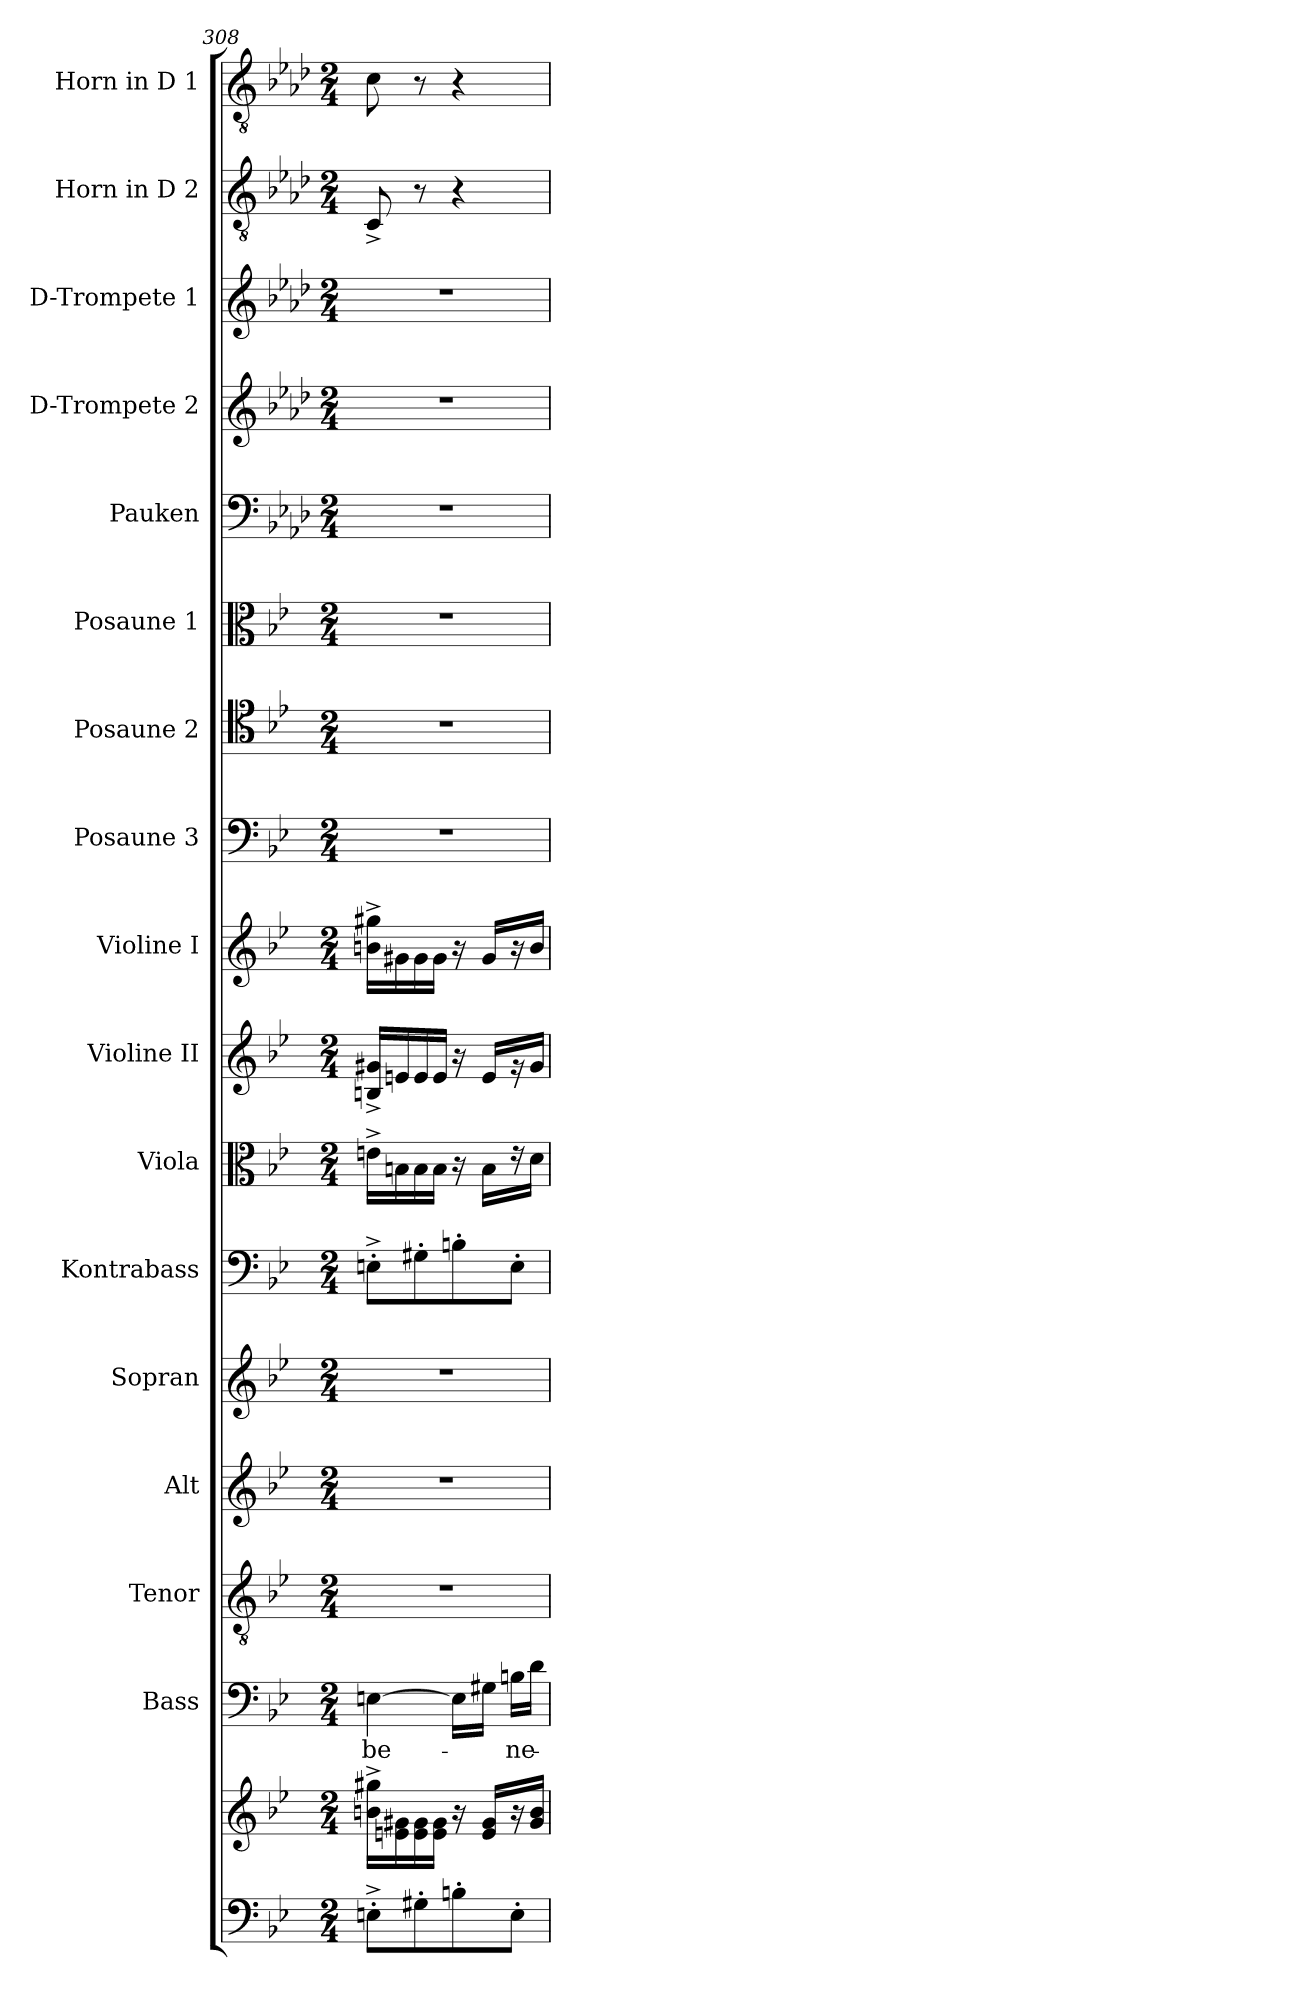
**kern	**kern	**kern	**text	**kern	**kern	**kern	**kern	**kern	**kern	**kern	**kern	**kern	**kern	**kern	**kern	**kern	**kern	**kern
*part17	*part17	*part16	*part16	*part15	*part14	*part13	*part12	*part11	*part10	*part9	*part8	*part7	*part6	*part5	*part4	*part3	*part2	*part1
*staff18	*staff17	*staff16	*staff16	*staff15	*staff14	*staff13	*staff12	*staff11	*staff10	*staff9	*staff8	*staff7	*staff6	*staff5	*staff4	*staff3	*staff2	*staff1
*	*	*I"Bass	*	*I"Tenor	*I"Alt	*I"Sopran	*I"Kontrabass	*I"Viola	*I"Violine II	*I"Violine I	*I"Posaune 3	*I"Posaune 2	*I"Posaune 1	*I"Pauken	*I"D-Trompete 2	*I"D-Trompete 1	*I"Horn in D 2	*I"Horn in D 1
*	*	*I'B.	*	*I'T.	*I'A.	*I'S.	*I'Kb.	*I'Vla.	*I'Vl. II	*I'Vl. I	*I'Pos. 3	*I'Pos. 2	*I'Pos. 1	*I'Pk.	*I'D Trp. 2	*I'D Trp. 1	*I'Hrn. 2	*I'Hrn. 1
*clefF4	*clefG2	*clefF4	*	*clefGv2	*clefG2	*clefG2	*clefF4	*clefC3	*clefG2	*clefG2	*clefF4	*clefC4	*clefC3	*clefF4	*clefG2	*clefG2	*clefGv2	*clefGv2
*	*	*	*	*	*	*	*ITrd7c12	*	*	*	*	*	*	*ITrd-1c-2	*ITrd-1c-2	*ITrd-1c-2	*ITrd-1c-2	*ITrd-1c-2
*k[b-e-]	*k[b-e-]	*k[b-e-]	*	*k[b-e-]	*k[b-e-]	*k[b-e-]	*k[b-e-]	*k[b-e-]	*k[b-e-]	*k[b-e-]	*k[b-e-]	*k[b-e-]	*k[b-e-]	*k[b-e-]	*k[b-e-]	*k[b-e-]	*k[b-e-]	*k[b-e-]
*B-:	*B-:	*B-:	*	*B-:	*B-:	*B-:	*B-:	*B-:	*B-:	*B-:	*B-:	*B-:	*B-:	*B-:	*B-:	*B-:	*B-:	*B-:
*M2/4	*M2/4	*M2/4	*	*M2/4	*M2/4	*M2/4	*M2/4	*M2/4	*M2/4	*M2/4	*M2/4	*M2/4	*M2/4	*M2/4	*M2/4	*M2/4	*M2/4	*M2/4
=308	=308	=308	=308	=308	=308	=308	=308	=308	=308	=308	=308	=308	=308	=308	=308	=308	=308	=308
!	!	!	!LO:LY:b	!	!	!	!	!	!	!	!	!	!	!	!	!	!	!
8En^>'>\L	16bn\^> 16gg#X\^>LL	[4En\	be-	2r	2r	2r	8EEn^>'>\L	16en^>\LL	16Bn/^< 16g#X/^<LL	16bn\^> 16gg#X\^>LL	2r	2r	2r	2r	2r	2r	8D^</	8d\
.	16en\ 16g#X\	.	.	.	.	.	.	16Bn\	16en/	16g#X\	.	.	.	.	.	.	.	.
8G#X'>\	16e\ 16g#\	.	.	.	.	.	8GG#X'>\	16B\	16e/	16g#\	.	.	.	.	.	.	8r	8r
.	16e\ 16g#\JJ	.	.	.	.	.	.	16B\JJ	16e/JJ	16g#\JJ	.	.	.	.	.	.	.	.
8Bn'>\	16r	16E\LL]	.	.	.	.	8BBn'>\	16r	16r	16r	.	.	.	.	.	.	4r	4r
.	16e/ 16g#/KL	16G#X\JJ	.	.	.	.	.	16B\KL	16e/KL	16g#/KL	.	.	.	.	.	.	.	.
!	!	!	!LO:LY:b	!	!	!	!	!	!	!	!	!	!	!	!	!	!	!
8E'>\J	16r	16Bn\LL	-ne-	.	.	.	8EE'>\J	16r	16r	16r	.	.	.	.	.	.	.	.
.	16g#/ 16b/Jk	16d\JJ	.	.	.	.	.	16d\Jk	16g#/Jk	16b/Jk	.	.	.	.	.	.	.	.
=	=	=	=	=	=	=	=	=	=	=	=	=	=	=	=	=	=	=
*-	*-	*-	*-	*-	*-	*-	*-	*-	*-	*-	*-	*-	*-	*-	*-	*-	*-	*-
